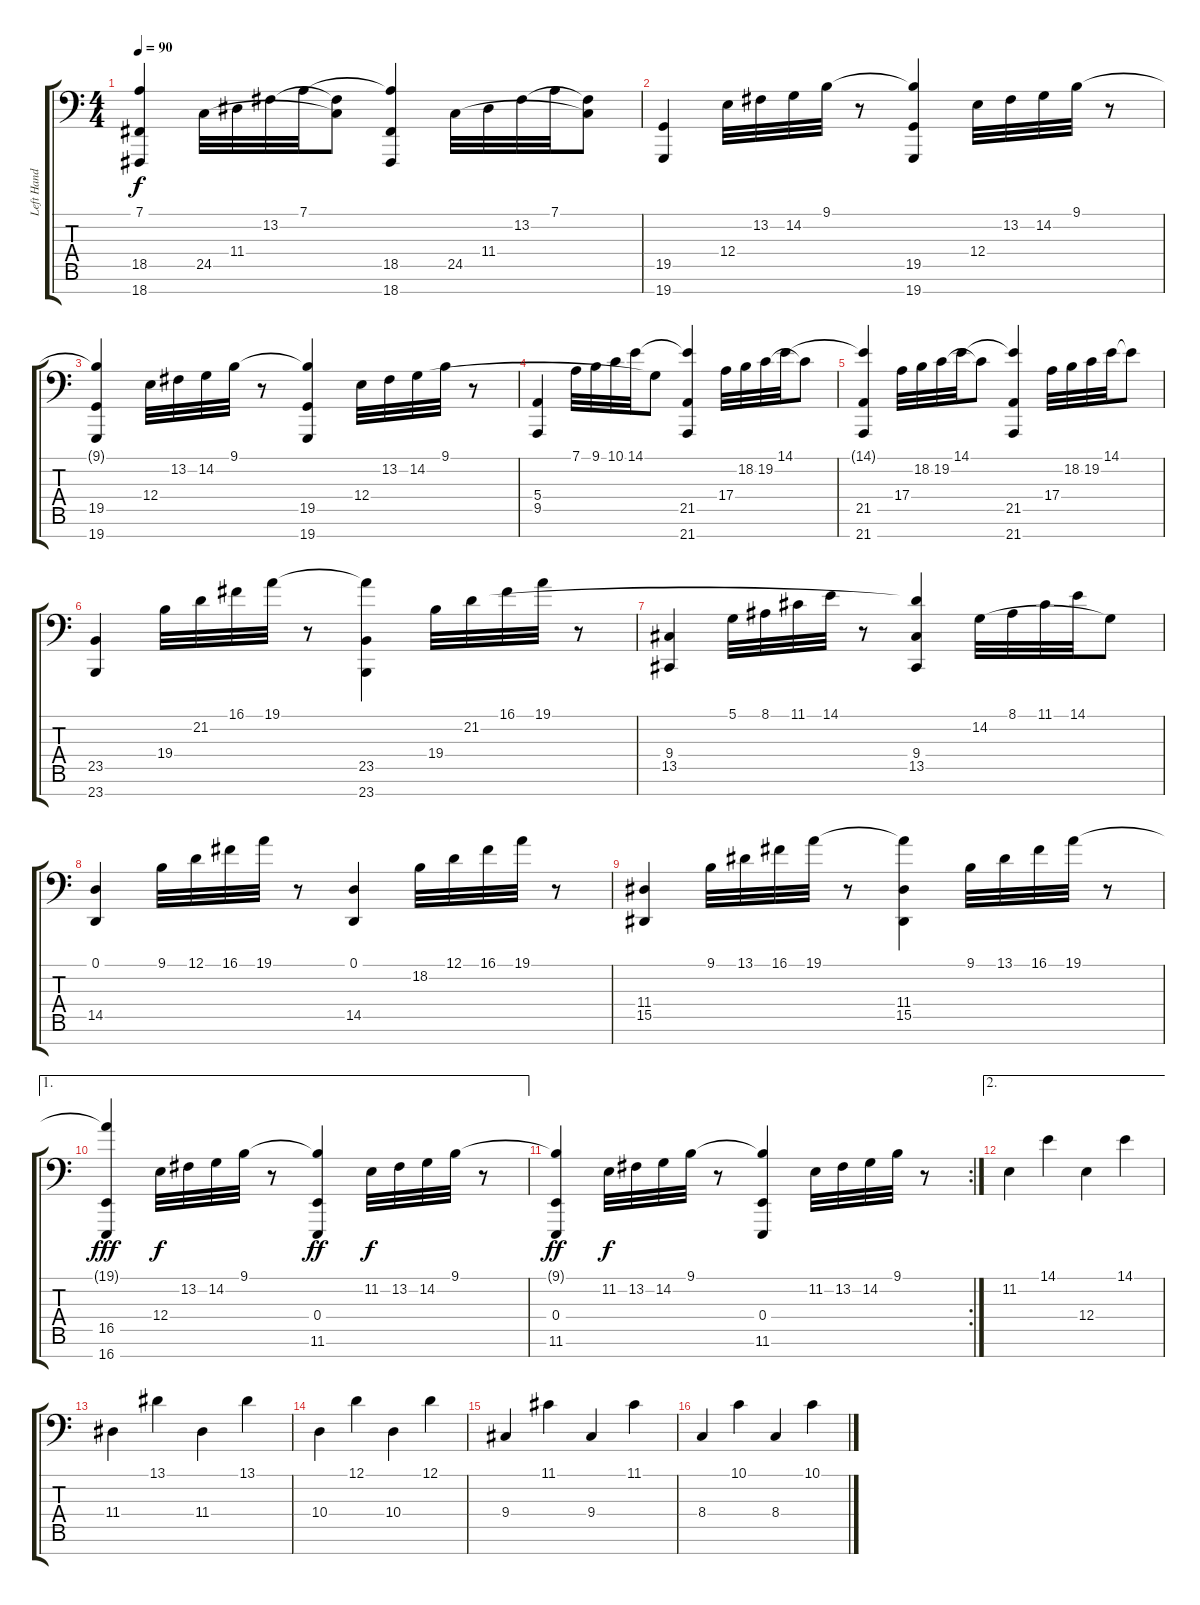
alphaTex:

\track ("Left Hand" "Left Hand") {instrument acousticgrandpiano}
\staff {score tabs}
\tuning (D3 F2 F2 E2 C1 F0 C0) {hide}
\ts (4 4)
\tempo 90
\clef f4
\ks c
(7.1{t} 18.5 18.7).4{dy f} 24.5.32 11.4.32 13.2.32 7.1.32 (13.2{t} 24.5{t}).8 (7.1{t} 18.5 18.7).4 24.5.32 11.4.32 13.2.32 7.1.32 (13.2{t} 24.5{t}).8 |
(19.5 19.7).4 12.4.32 13.2.32 14.2.32 9.1.32 r.8 (9.1{t} 19.5 19.7).4 12.4.32 13.2.32 14.2.32 9.1.32 r.8 |
(9.1{t} 19.5 19.7).4 12.4.32 13.2.32 14.2.32 9.1.32 r.8 (9.1{t} 19.5 19.7).4 12.4.32 13.2.32 14.2.32 9.1.32 r.8 |
(5.4 9.5).4 7.1.32 9.1.32 10.1.32 14.1.32 14.2{t}.8 (14.1{t} 21.5 21.7).4 17.4.32 18.2.32 19.2.32 14.1.32 19.2{t}.8 |
(14.1{t} 21.5 21.7).4 17.4.32 18.2.32 19.2.32 14.1.32 19.2{t}.8 (14.1{t} 21.5 21.7).4 17.4.32 18.2.32 19.2.32 14.1.32 14.1{t}.8 |
(23.5 23.7).4 19.4.32 21.2.32 16.1.32 19.1.32 r.8 (19.1{t} 23.5 23.7).4 19.4.32 21.2.32 16.1.32 19.1.32 r.8 |
(9.4 13.5).4 5.1.32 8.1.32 11.1.32 14.1.32 r.8 (21.2{t} 9.4 13.5).4 14.2.32 8.1.32 11.1.32 14.1.32 14.2{t}.8 |
(0.1 14.5).4 9.1.32 12.1.32 16.1.32 19.1.32 r.8 (0.1 14.5).4 18.2.32 12.1.32 16.1.32 19.1.32 r.8 |
(11.4 15.5).4 9.1.32 13.1.32 16.1.32 19.1.32 r.8 (19.1{t} 11.4 15.5).4 9.1.32 13.1.32 16.1.32 19.1.32 r.8 |
\ae 1
(19.1{t} 16.5 16.7).4{dy fff} 12.4.32{dy f} 13.2.32 14.2.32 9.1.32 r.8 (9.1{t} 0.4 11.6).4{dy ff} 11.2.32{dy f} 13.2.32 14.2.32 9.1.32 r.8 |
\rc 2
(9.1{t} 0.4 11.6).4{dy ff} 11.2.32{dy f} 13.2.32 14.2.32 9.1.32 r.8 (9.1{t} 0.4 11.6).4 11.2.32 13.2.32 14.2.32 9.1.32 r.8 |
\ae 2
11.2.4 14.1.4 12.4.4 14.1.4 |
11.4.4 13.1.4 11.4.4 13.1.4 |
10.4.4 12.1.4 10.4.4 12.1.4 |
9.4.4 11.1.4 9.4.4 11.1.4 |
8.4.4 10.1.4 8.4.4 10.1.4
